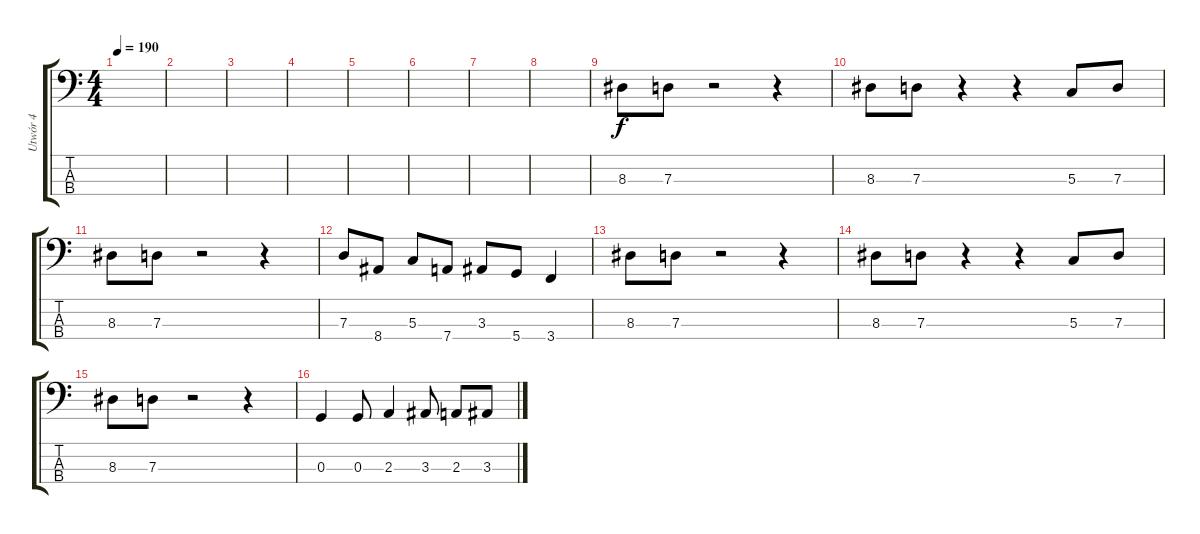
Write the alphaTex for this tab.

\track ("Utwór 4" "Utwór 4") {instrument electricbassfinger}
\staff {score tabs}
\tuning (F2 C2 G1 D1) {hide}
\ts (4 4)
\tempo 190
\clef f4
\ks c
|
|
|
|
|
|
|
|
8.3.8 7.3.8 r.2 r.4 |
8.3.8 7.3.8 r.4 r.4 5.3.8 7.3.8 |
8.3.8 7.3.8 r.2 r.4 |
7.3.8 8.4.8 5.3.8 7.4.8 3.3.8 5.4.8 3.4.4 |
8.3.8 7.3.8 r.2 r.4 |
8.3.8 7.3.8 r.4 r.4 5.3.8 7.3.8 |
8.3.8 7.3.8 r.2 r.4 |
0.3.4 0.3.8 2.3.4 3.3.8 2.3.8 3.3.8
